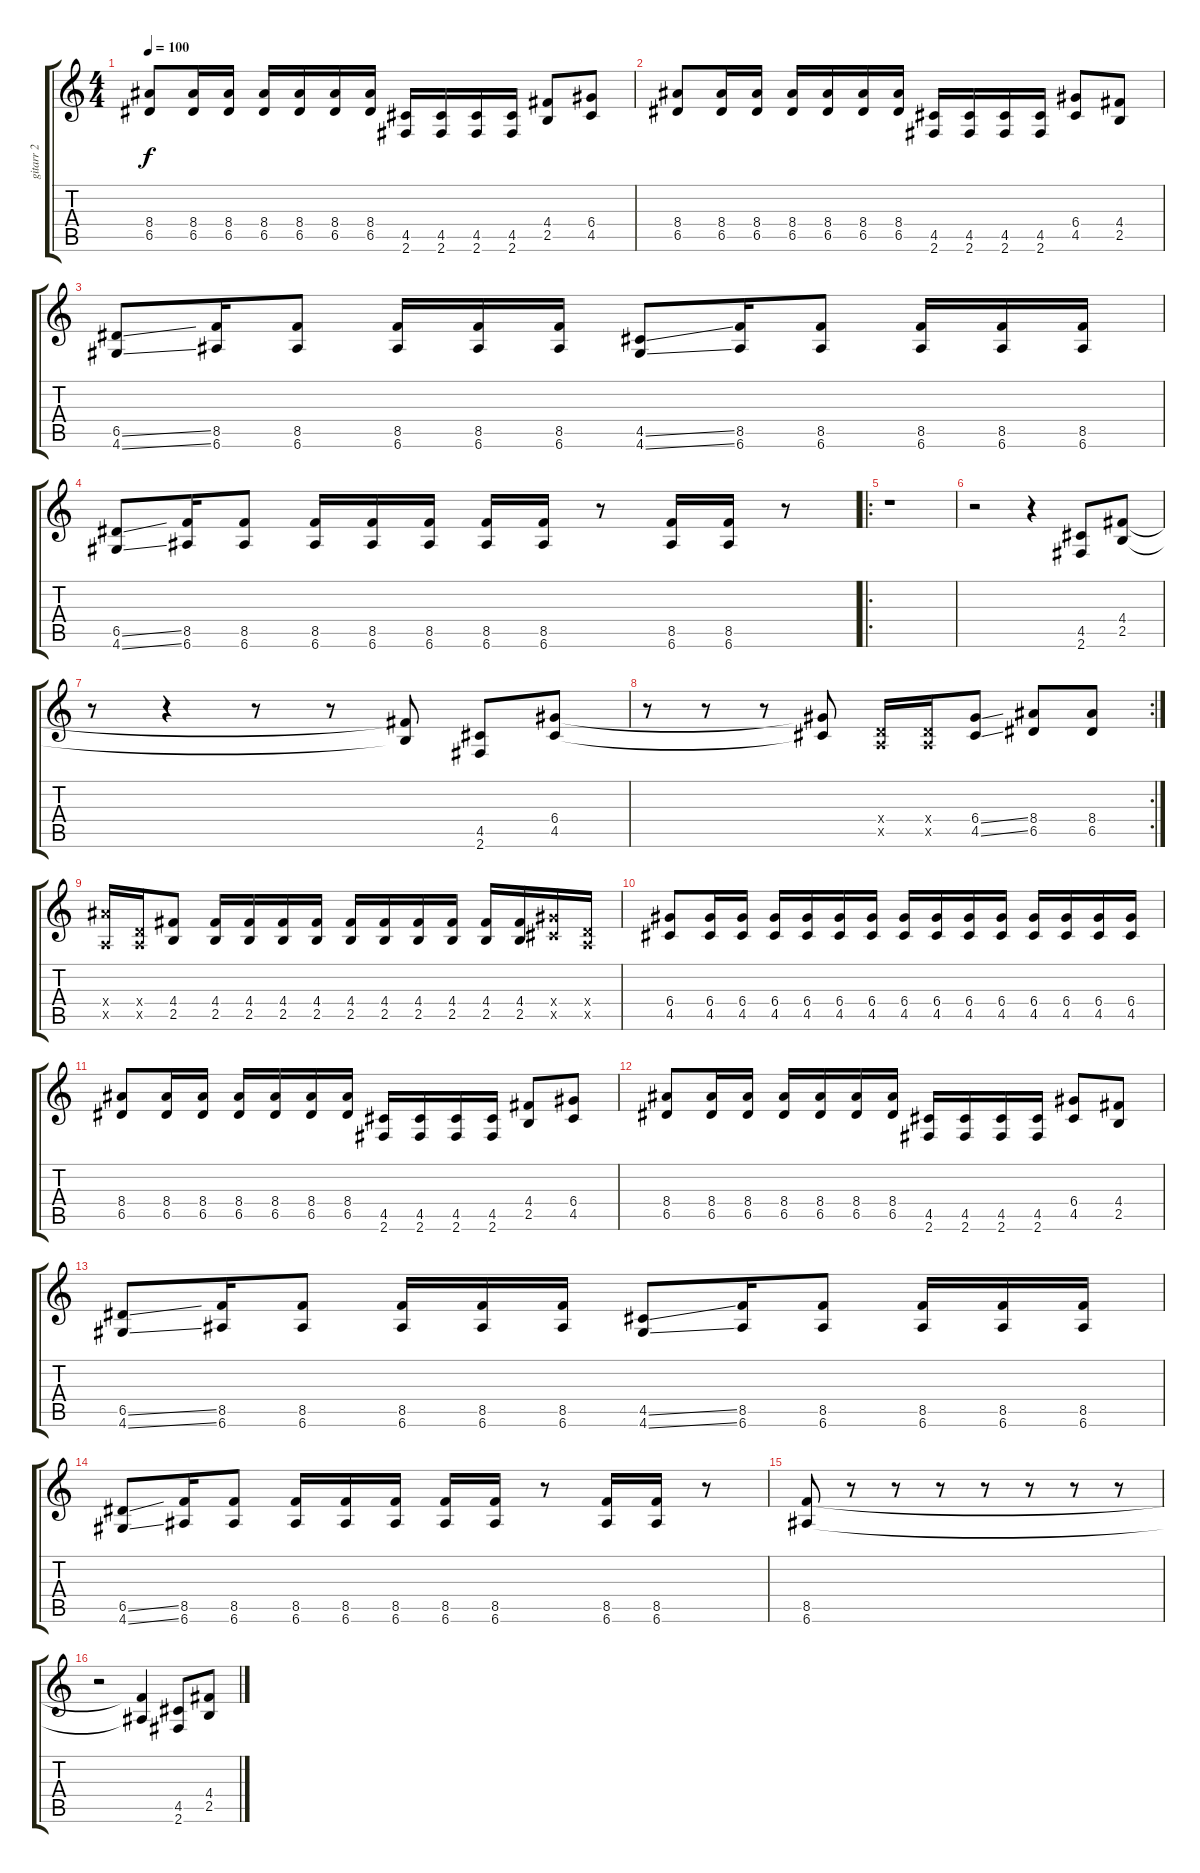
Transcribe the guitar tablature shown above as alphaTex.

\track ("gitarr 2" "gitarr 2") {instrument overdrivenguitar}
\staff {score tabs}
\tuning (E4 B3 G3 D3 A2 E2) {hide}
\ts (4 4)
\tempo 100
\clef g2
\ks c
(8.4 6.5).8{dy f instrument overdrivenguitar} (8.4 6.5).16 (8.4 6.5).16 (8.4 6.5).16 (8.4 6.5).16 (8.4 6.5).16 (8.4 6.5).16 (4.5 2.6).16 (4.5 2.6).16 (4.5 2.6).16 (4.5 2.6).16 (4.4 2.5).8 (6.4 4.5).8 |
(8.4 6.5).8 (8.4 6.5).16 (8.4 6.5).16 (8.4 6.5).16 (8.4 6.5).16 (8.4 6.5).16 (8.4 6.5).16 (4.5 2.6).16 (4.5 2.6).16 (4.5 2.6).16 (4.5 2.6).16 (6.4 4.5).8 (4.4 2.5).8 |
(6.5{ss} 4.6{ss}).8 (8.5 6.6).16 (8.5 6.6).8 (8.5 6.6).16 (8.5 6.6).16 (8.5 6.6).16 (4.5{ss} 4.6{ss}).8 (8.5 6.6).16 (8.5 6.6).8 (8.5 6.6).16 (8.5 6.6).16 (8.5 6.6).16 |
(6.5{ss} 4.6{ss}).8 (8.5 6.6).16 (8.5 6.6).8 (8.5 6.6).16 (8.5 6.6).16 (8.5 6.6).16 (8.5 6.6).16 (8.5 6.6).16 r.8 (8.5 6.6).16 (8.5 6.6).16 r.8 |
\ro
r.1 |
r.2 r.4 (4.5 2.6).8 (4.4 2.5).8 |
r.8 r.4 r.8 r.8 (4.4{t} 2.5{t}).8 (4.5 2.6).8 (6.4 4.5).8 |
\rc 2
r.8 r.8 r.8 (6.4{t} 4.5{t}).8 (0.4{x} 0.5{x}).16 (0.4{x} 0.5{x}).16 (6.4{ss} 4.5{ss}).8 (8.4 6.5).8 (8.4 6.5).8 |
(8.4{x} 0.5{x}).16 (0.4{x} 0.5{x}).16 (4.4 2.5).8 (4.4 2.5).16 (4.4 2.5).16 (4.4 2.5).16 (4.4 2.5).16 (4.4 2.5).16 (4.4 2.5).16 (4.4 2.5).16 (4.4 2.5).16 (4.4 2.5).16 (4.4 2.5).16 (6.4{x} 4.5{x}).16 (0.4{x} 0.5{x}).16 |
(6.4 4.5).8 (6.4 4.5).16 (6.4 4.5).16 (6.4 4.5).16 (6.4 4.5).16 (6.4 4.5).16 (6.4 4.5).16 (6.4 4.5).16 (6.4 4.5).16 (6.4 4.5).16 (6.4 4.5).16 (6.4 4.5).16 (6.4 4.5).16 (6.4 4.5).16 (6.4 4.5).16 |
(8.4 6.5).8 (8.4 6.5).16 (8.4 6.5).16 (8.4 6.5).16 (8.4 6.5).16 (8.4 6.5).16 (8.4 6.5).16 (4.5 2.6).16 (4.5 2.6).16 (4.5 2.6).16 (4.5 2.6).16 (4.4 2.5).8 (6.4 4.5).8 |
(8.4 6.5).8 (8.4 6.5).16 (8.4 6.5).16 (8.4 6.5).16 (8.4 6.5).16 (8.4 6.5).16 (8.4 6.5).16 (4.5 2.6).16 (4.5 2.6).16 (4.5 2.6).16 (4.5 2.6).16 (6.4 4.5).8 (4.4 2.5).8 |
(6.5{ss} 4.6{ss}).8 (8.5 6.6).16 (8.5 6.6).8 (8.5 6.6).16 (8.5 6.6).16 (8.5 6.6).16 (4.5{ss} 4.6{ss}).8 (8.5 6.6).16 (8.5 6.6).8 (8.5 6.6).16 (8.5 6.6).16 (8.5 6.6).16 |
(6.5{ss} 4.6{ss}).8 (8.5 6.6).16 (8.5 6.6).8 (8.5 6.6).16 (8.5 6.6).16 (8.5 6.6).16 (8.5 6.6).16 (8.5 6.6).16 r.8 (8.5 6.6).16 (8.5 6.6).16 r.8 |
(8.5 6.6).8 r.8 r.8 r.8 r.8 r.8 r.8 r.8 |
r.2 (8.5{t} 6.6{t}).4 (4.5 2.6).8 (4.4 2.5).8
